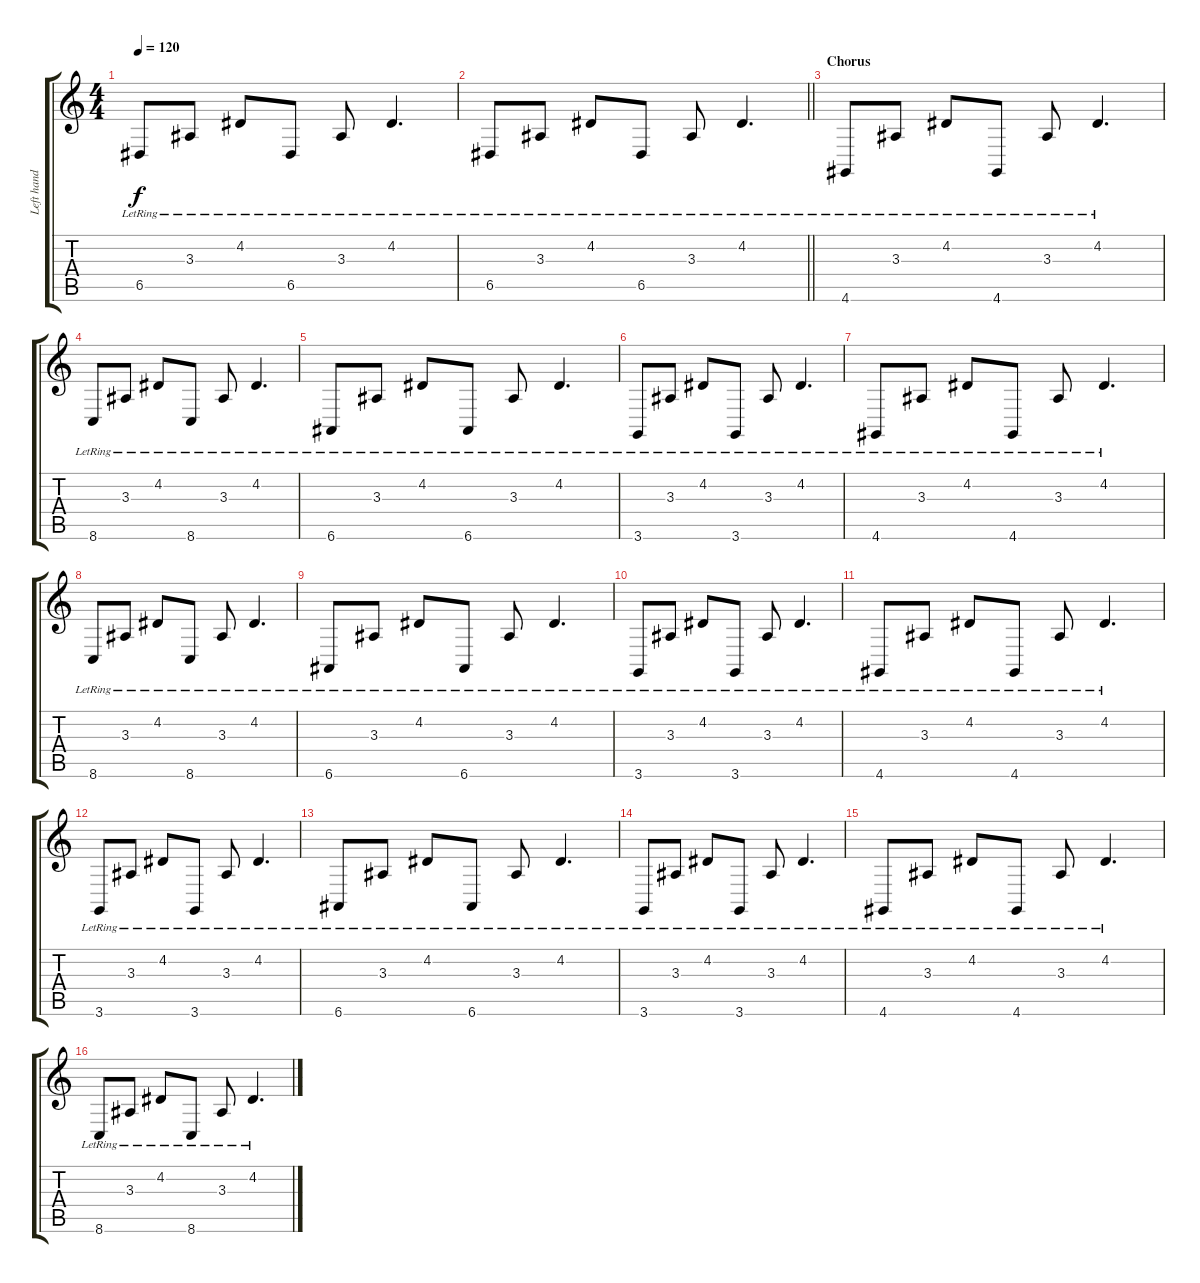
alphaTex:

\track ("Left hand" "Left hand") {instrument acousticgrandpiano}
\staff {score tabs}
\tuning (E4 B3 G3 D3 A2 E2) {hide}
\ts (4 4)
\tempo 120
\clef g2
\ks c
6.5{lr}.8{dy f} 3.3{lr}.8 4.2{lr}.8 6.5{lr}.8 3.3{lr}.8 4.2{lr}.4{d} |
\barLineRight lightlight
6.5{lr}.8 3.3{lr}.8 4.2{lr}.8 6.5{lr}.8 3.3{lr}.8 4.2{lr}.4{d} |
\section ("" "Chorus")
4.6{lr}.8 3.3{lr}.8 4.2{lr}.8 4.6{lr}.8 3.3{lr}.8 4.2{lr}.4{d} |
8.6{lr}.8 3.3{lr}.8 4.2{lr}.8 8.6{lr}.8 3.3{lr}.8 4.2{lr}.4{d} |
6.6{lr}.8 3.3{lr}.8 4.2{lr}.8 6.6{lr}.8 3.3{lr}.8 4.2{lr}.4{d} |
3.6{lr}.8 3.3{lr}.8 4.2{lr}.8 3.6{lr}.8 3.3{lr}.8 4.2{lr}.4{d} |
4.6{lr}.8 3.3{lr}.8 4.2{lr}.8 4.6{lr}.8 3.3{lr}.8 4.2{lr}.4{d} |
8.6{lr}.8 3.3{lr}.8 4.2{lr}.8 8.6{lr}.8 3.3{lr}.8 4.2{lr}.4{d} |
6.6{lr}.8 3.3{lr}.8 4.2{lr}.8 6.6{lr}.8 3.3{lr}.8 4.2{lr}.4{d} |
3.6{lr}.8 3.3{lr}.8 4.2{lr}.8 3.6{lr}.8 3.3{lr}.8 4.2{lr}.4{d} |
4.6{lr}.8 3.3{lr}.8 4.2{lr}.8 4.6{lr}.8 3.3{lr}.8 4.2{lr}.4{d} |
3.6{lr}.8 3.3{lr}.8 4.2{lr}.8 3.6{lr}.8 3.3{lr}.8 4.2{lr}.4{d} |
6.6{lr}.8 3.3{lr}.8 4.2{lr}.8 6.6{lr}.8 3.3{lr}.8 4.2{lr}.4{d} |
3.6{lr}.8 3.3{lr}.8 4.2{lr}.8 3.6{lr}.8 3.3{lr}.8 4.2{lr}.4{d} |
4.6{lr}.8 3.3{lr}.8 4.2{lr}.8 4.6{lr}.8 3.3{lr}.8 4.2{lr}.4{d} |
8.6{lr}.8 3.3{lr}.8 4.2{lr}.8 8.6{lr}.8 3.3{lr}.8 4.2{lr}.4{d}
